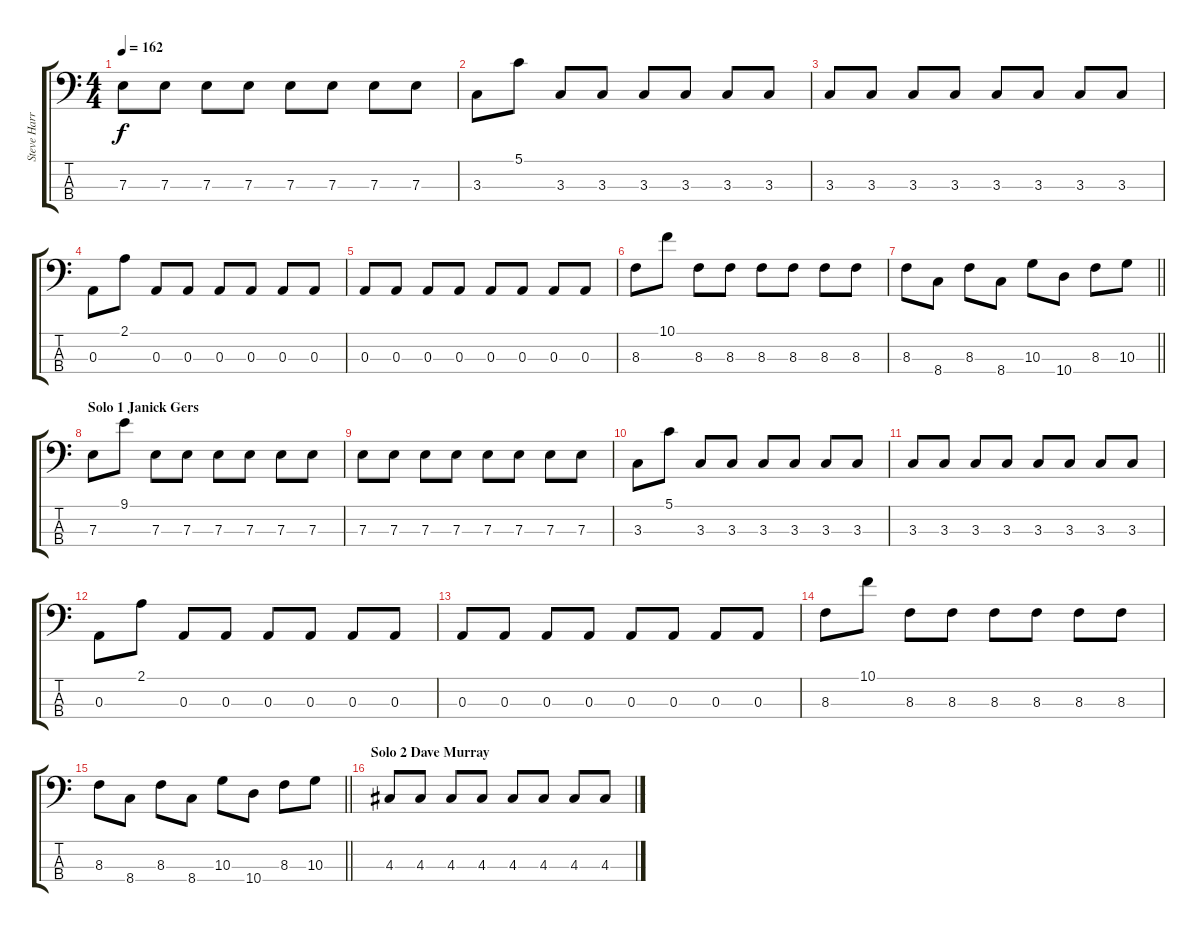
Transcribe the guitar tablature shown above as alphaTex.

\track ("Steve Harris" "Steve Harr") {instrument electricbassfinger}
\staff {score tabs}
\tuning (G2 D2 A1 E1) {hide}
\ts (4 4)
\tempo 162
\clef f4
\ks c
7.3.8{dy f} 7.3.8 7.3.8 7.3.8 7.3.8 7.3.8 7.3.8 7.3.8 |
3.3.8 5.1.8 3.3.8 3.3.8 3.3.8 3.3.8 3.3.8 3.3.8 |
3.3.8 3.3.8 3.3.8 3.3.8 3.3.8 3.3.8 3.3.8 3.3.8 |
0.3.8 2.1.8 0.3.8 0.3.8 0.3.8 0.3.8 0.3.8 0.3.8 |
0.3.8 0.3.8 0.3.8 0.3.8 0.3.8 0.3.8 0.3.8 0.3.8 |
8.3.8 10.1.8 8.3.8 8.3.8 8.3.8 8.3.8 8.3.8 8.3.8 |
\barLineRight lightlight
8.3.8 8.4.8 8.3.8 8.4.8 10.3.8 10.4.8 8.3.8 10.3.8 |
\section ("" "Solo 1 Janick Gers")
7.3.8 9.1.8 7.3.8 7.3.8 7.3.8 7.3.8 7.3.8 7.3.8 |
7.3.8 7.3.8 7.3.8 7.3.8 7.3.8 7.3.8 7.3.8 7.3.8 |
3.3.8 5.1.8 3.3.8 3.3.8 3.3.8 3.3.8 3.3.8 3.3.8 |
3.3.8 3.3.8 3.3.8 3.3.8 3.3.8 3.3.8 3.3.8 3.3.8 |
0.3.8 2.1.8 0.3.8 0.3.8 0.3.8 0.3.8 0.3.8 0.3.8 |
0.3.8 0.3.8 0.3.8 0.3.8 0.3.8 0.3.8 0.3.8 0.3.8 |
8.3.8 10.1.8 8.3.8 8.3.8 8.3.8 8.3.8 8.3.8 8.3.8 |
\barLineRight lightlight
8.3.8 8.4.8 8.3.8 8.4.8 10.3.8 10.4.8 8.3.8 10.3.8 |
\section ("" "Solo 2 Dave Murray")
4.3.8 4.3.8 4.3.8 4.3.8 4.3.8 4.3.8 4.3.8 4.3.8
